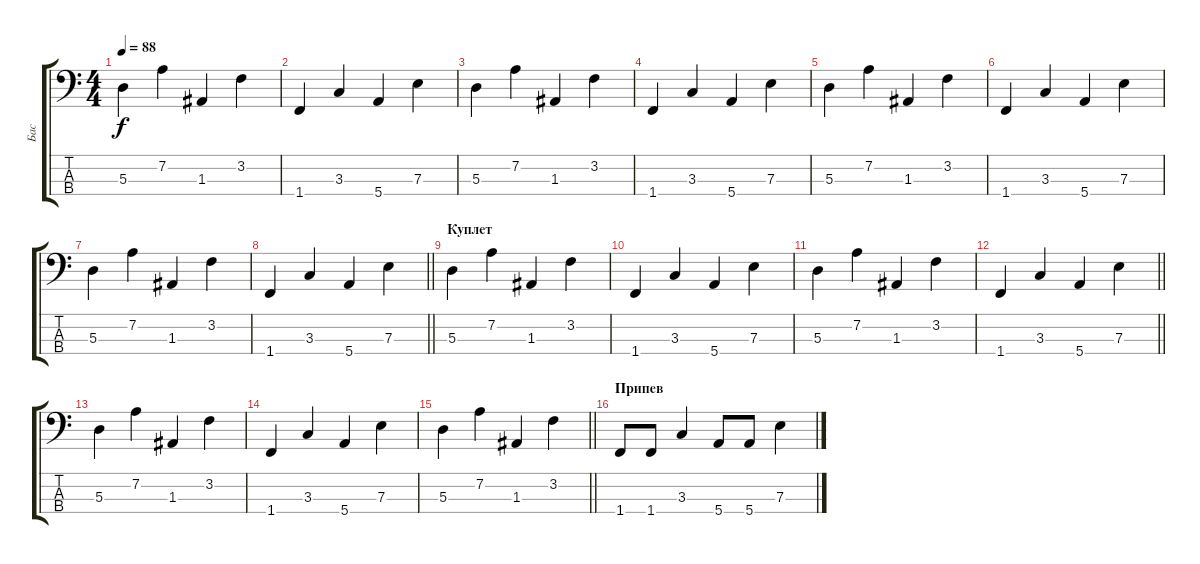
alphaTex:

\track ("Бас" "Бас") {instrument electricbassfinger}
\staff {score tabs}
\tuning (G2 D2 A1 E1) {hide}
\ts (4 4)
\tempo 88
\clef f4
\ks c
5.3.4{dy f} 7.2.4 1.3.4 3.2.4 |
1.4.4 3.3.4 5.4.4 7.3.4 |
5.3.4 7.2.4 1.3.4 3.2.4 |
1.4.4 3.3.4 5.4.4 7.3.4 |
5.3.4 7.2.4 1.3.4 3.2.4 |
1.4.4 3.3.4 5.4.4 7.3.4 |
5.3.4 7.2.4 1.3.4 3.2.4 |
\barLineRight lightlight
1.4.4 3.3.4 5.4.4 7.3.4 |
\section ("" "Куплет")
5.3.4 7.2.4 1.3.4 3.2.4 |
1.4.4 3.3.4 5.4.4 7.3.4 |
5.3.4 7.2.4 1.3.4 3.2.4 |
\barLineRight lightlight
1.4.4 3.3.4 5.4.4 7.3.4 |
5.3.4 7.2.4 1.3.4 3.2.4 |
1.4.4 3.3.4 5.4.4 7.3.4 |
\barLineRight lightlight
5.3.4 7.2.4 1.3.4 3.2.4 |
\section ("" "Припев")
1.4.8 1.4.8 3.3.4 5.4.8 5.4.8 7.3.4
